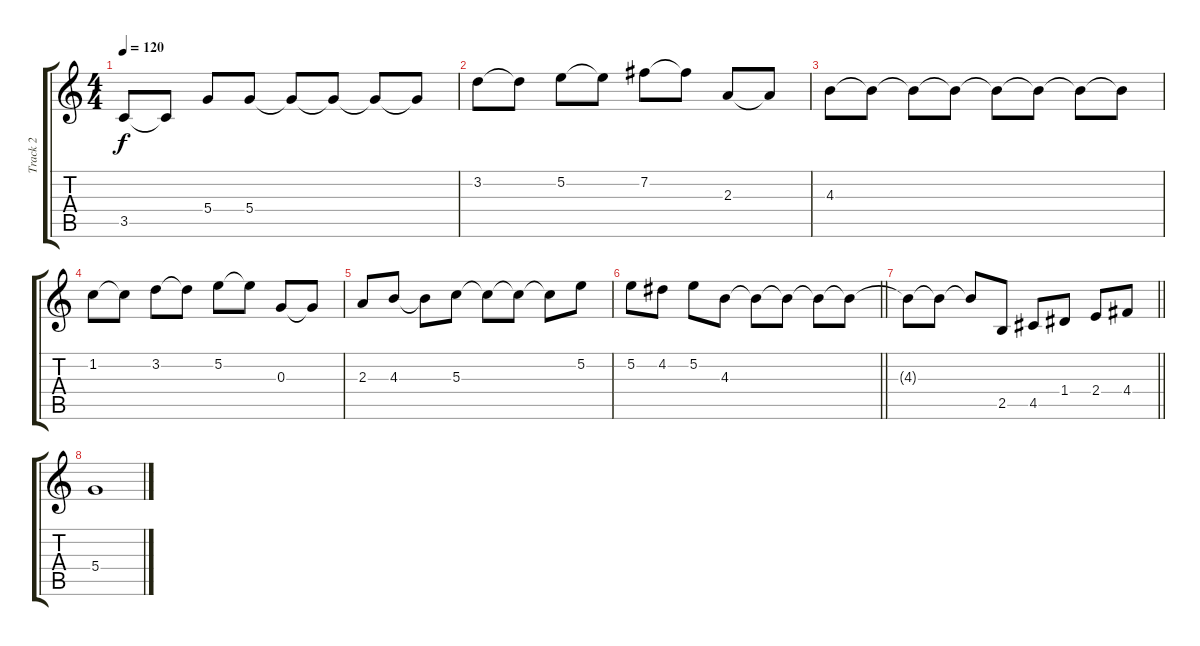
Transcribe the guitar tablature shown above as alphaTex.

\track ("Track 2" "Track 2") {instrument acousticguitarsteel}
\staff {score tabs}
\tuning (E4 B3 G3 D3 A2 E2) {hide}
\ts (4 4)
\tempo 120
\clef g2
\ks c
3.5.8{dy f} 3.5{t}.8 5.4.8 5.4.8 5.4{t}.8 5.4{t}.8 5.4{t}.8 5.4{t}.8 |
3.2.8 3.2{t}.8 5.2.8 5.2{t}.8 7.2.8 7.2{t}.8 2.3.8 2.3{t}.8 |
4.3.8 4.3{t}.8 4.3{t}.8 4.3{t}.8 4.3{t}.8 4.3{t}.8 4.3{t}.8 4.3{t}.8 |
1.2.8 1.2{t}.8 3.2.8 3.2{t}.8 5.2.8 5.2{t}.8 0.3.8 0.3{t}.8 |
2.3.8 4.3.8 4.3{t}.8 5.3.8 5.3{t}.8 5.3{t}.8 5.3{t}.8 5.2.8 |
\barLineRight lightlight
5.2.8 4.2.8 5.2.8 4.3.8 4.3{t}.8 4.3{t}.8 4.3{t}.8 4.3{t}.8 |
\barLineRight lightlight
4.3{t}.8 4.3{t}.8 4.3{t}.8 2.5.8 4.5.8 1.4.8 2.4.8 4.4.8 |
5.4.1
